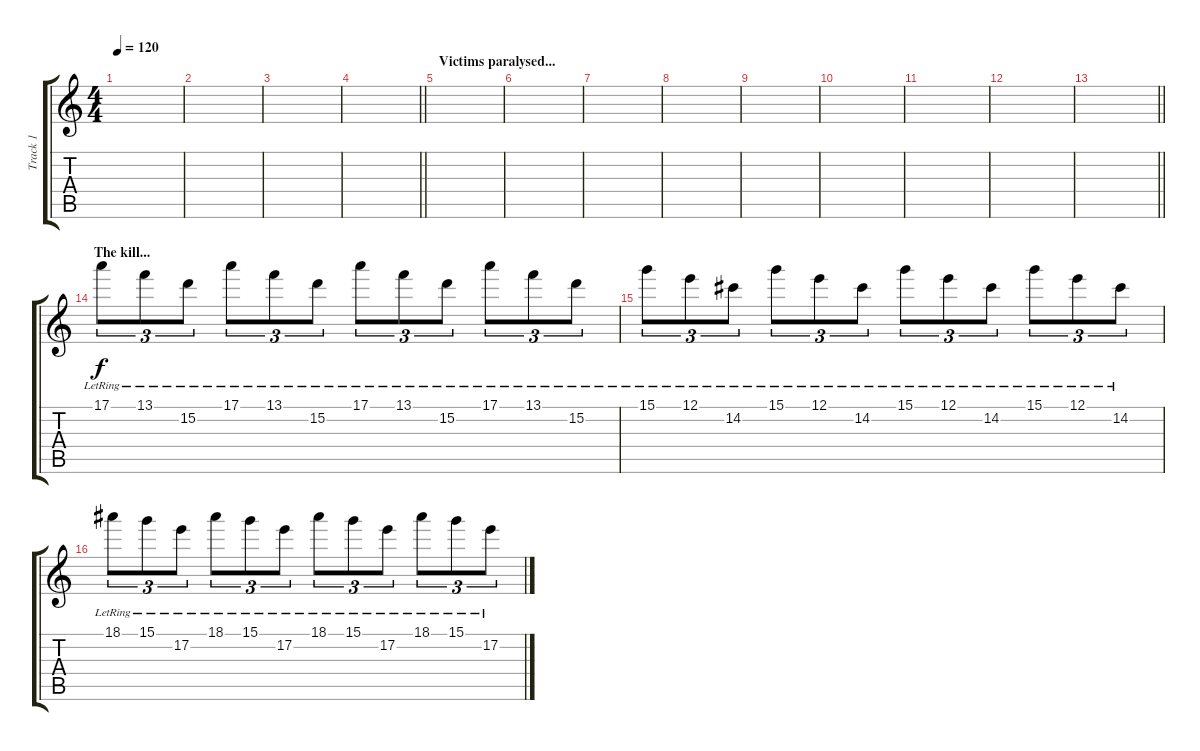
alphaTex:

\track ("Track 1" "Track 1") {instrument distortionguitar}
\staff {score tabs}
\tuning (E4 B3 G3 D3 A2 D2) {hide}
\ts (4 4)
\tempo 120
\clef g2
\ks c
|
|
|
\barLineRight lightlight
|
\section ("" "Victims paralysed...")
|
|
|
|
|
|
|
|
\barLineRight lightlight
|
\section ("" "The kill...")
17.1{lr}.8{tu (3 2)} 13.1{lr}.8{tu (3 2)} 15.2{lr}.8{tu (3 2)} 17.1{lr}.8{tu (3 2)} 13.1{lr}.8{tu (3 2)} 15.2{lr}.8{tu (3 2)} 17.1{lr}.8{tu (3 2)} 13.1{lr}.8{tu (3 2)} 15.2{lr}.8{tu (3 2)} 17.1{lr}.8{tu (3 2)} 13.1{lr}.8{tu (3 2)} 15.2{lr}.8{tu (3 2)} |
15.1{lr}.8{tu (3 2)} 12.1{lr}.8{tu (3 2)} 14.2{lr}.8{tu (3 2)} 15.1{lr}.8{tu (3 2)} 12.1{lr}.8{tu (3 2)} 14.2{lr}.8{tu (3 2)} 15.1{lr}.8{tu (3 2)} 12.1{lr}.8{tu (3 2)} 14.2{lr}.8{tu (3 2)} 15.1{lr}.8{tu (3 2)} 12.1{lr}.8{tu (3 2)} 14.2{lr}.8{tu (3 2)} |
18.1{lr}.8{tu (3 2)} 15.1{lr}.8{tu (3 2)} 17.2{lr}.8{tu (3 2)} 18.1{lr}.8{tu (3 2)} 15.1{lr}.8{tu (3 2)} 17.2{lr}.8{tu (3 2)} 18.1{lr}.8{tu (3 2)} 15.1{lr}.8{tu (3 2)} 17.2{lr}.8{tu (3 2)} 18.1{lr}.8{tu (3 2)} 15.1{lr}.8{tu (3 2)} 17.2{lr}.8{tu (3 2)}
